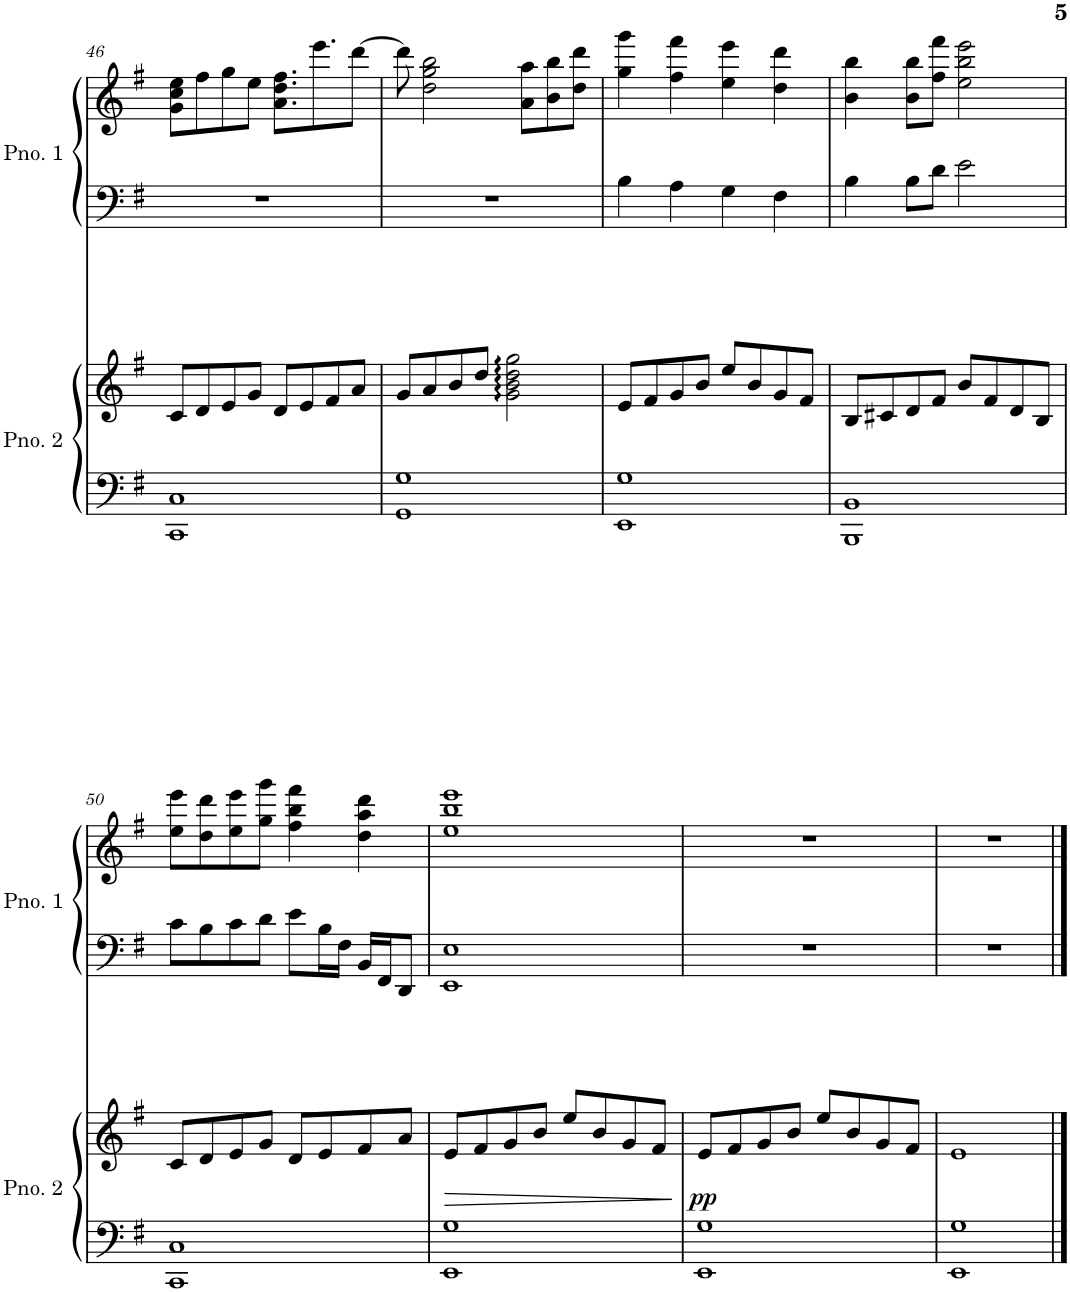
**kern	**kern	**dynam	**kern	**kern
*part2	*part2	*part2	*part1	*part1
*staff4	*staff3	*staff3/4	*staff2	*staff1
*I"Piano 2	*	*	*I"Piano 1	*
*I'Pno. 2	*	*	*I'Pno. 1	*
!!LO:PB:g=z
*clefF4	*clefG2	*	*clefF4	*clefG2
*k[f#]	*k[f#]	*	*k[f#]	*k[f#]
*M4/4	*M4/4	*	*M4/4	*M4/4
*met(c)	*met(c)	*	*met(c)	*met(c)
=46	=46	=46	=46	=46
1CC 1C	8c/L	.	1r	8g\ 8cc\ 8ee\L
.	8d/	.	.	8ff#\
.	8e/	.	.	8gg\
.	8g/J	.	.	8ee\J
.	8d/L	.	.	8.a\ 8.dd\ 8.ff#\L
.	8e/	.	.	.
.	.	.	.	8.eee\
.	8f#/	.	.	.
.	8a/J	.	.	[8ddd\J
=47	=47	=47	=47	=47
1GG 1G	8g/L	.	1r	8ddd\]
.	8a/	.	.	2dd\ 2gg\ 2bb\
.	8b/	.	.	.
.	8dd/J	.	.	.
.	2g\ 2b\ 2dd\ 2gg\	.	.	.
.	.	.	.	8a\ 8aa\L
.	.	.	.	8b\ 8bb\
.	.	.	.	8dd\ 8ddd\J
=48	=48	=48	=48	=48
1EE 1G	8e/L	.	4B\	4gg\ 4ggg\
.	8f#/	.	.	.
.	8g/	.	4A\	4ff#\ 4fff#\
.	8b/J	.	.	.
.	8ee/L	.	4G\	4ee\ 4eee\
.	8b/	.	.	.
.	8g/	.	4F#\	4dd\ 4ddd\
.	8f#/J	.	.	.
=49	=49	=49	=49	=49
1BBB 1BB	8B/L	.	4B\	4b\ 4bb\
.	8c#X/	.	.	.
.	8d/	.	8B\L	8b\ 8bb\L
.	8f#/J	.	8d\J	8ff#\ 8fff#\J
.	8b/L	.	2e\	2ee\ 2bb\ 2eee\
.	8f#/	.	.	.
.	8d/	.	.	.
.	8B/J	.	.	.
!!LO:LB:g=z
=50	=50	=50	=50	=50
1CC 1C	8c/L	.	8c\L	8ee\ 8eee\L
.	8d/	.	8B\	8dd\ 8ddd\
.	8e/	.	8c\	8ee\ 8eee\
.	8g/J	.	8d\J	8gg\ 8ggg\J
.	8d/L	.	8e\L	4ff#\ 4bb\ 4fff#\
.	8e/	.	16B\L	.
.	.	.	16F#\JJ	.
.	8f#/	.	16BB/LL	4dd\ 4aa\ 4ddd\
.	.	.	16FF#/J	.
.	8a/J	.	8DD/J	.
=51	=51	=51	=51	=51
!	!	!LO:HP:b	!	!
1EE 1G	8e/L	>	1EE 1E	1ee 1bb 1eee
.	8f#/	.	.	.
.	8g/	.	.	.
.	8b/J	.	.	.
.	8ee/L	.	.	.
.	8b/	.	.	.
.	8g/	.	.	.
.	8f#/J	.	.	.
.	.	]	.	.
=52	=52	=52	=52	=52
!	!	!LO:DY:b	!	!
1EE 1G	8e/L	pp	1r	1r
.	8f#/	.	.	.
.	8g/	.	.	.
.	8b/J	.	.	.
.	8ee/L	.	.	.
.	8b/	.	.	.
.	8g/	.	.	.
.	8f#/J	.	.	.
=53	=53	=53	=53	=53
1EE 1G	1e	.	1r	1r
==	==	==	==	==
*-	*-	*-	*-	*-
